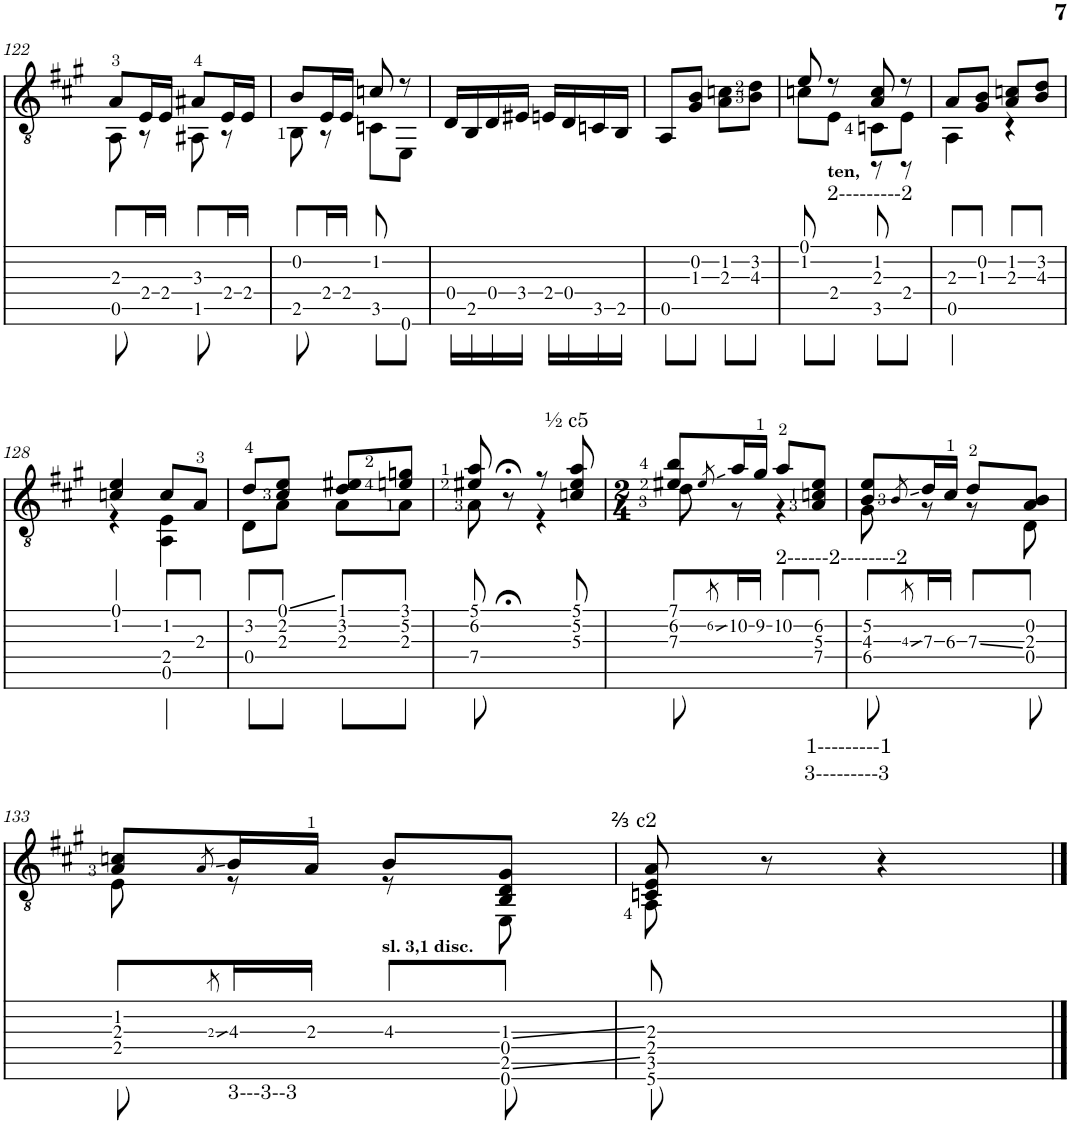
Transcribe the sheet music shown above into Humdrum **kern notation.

**kern	**kern
*part2	*part1
*staff2	*staff1
*I"Chitarra classica (Intavolatura)	*I"Chitarra classica
!!LO:PB:g=z
*	*clefGv2
*k[f#c#g#]	*k[f#c#g#]
*M2/4	*M2/4
=122	=122
*^	*^
8A/L	8AA\	8A/L	8AA\
16E/L	8r	16E/L	8r
16E/JJ	.	16E/JJ	.
8A#X/L	8AA#X\	8A#X/L	8AA#X\
16E/L	8r	16E/L	8r
16E/JJ	.	16E/JJ	.
=123	=123	=123	=123
8B/L	8BB\	8B/L	8BB\
16E/L	8r	16E/L	8r
16E/JJ	.	16E/JJ	.
8cn/	8Cn\L	8cn/	8Cn\L
8r	8EE\J	8r	8EE\J
*v	*v	*	*
*	*v	*v
=124	=124
16D\LL	16D/LL
16BB\	16BB/
16D\	16D/
16E#X\JJ	16E#X/JJ
16En\LL	16En/LL
16D\	16D/
16Cn\	16Cn/
16BB\JJ	16BB/JJ
=125	=125
8AA\L	8AA/L
8G#\ 8B\J	8G#/ 8B/J
8A\ 8cn\L	8A\ 8cn\L
8B\ 8d\J	8B\ 8d\J
=126	=126
*^	*^
*	*^	*	*^
8e/	8cn\L	4ryy	8e/	8cn\L	4ryy
!LO:TX:a:t=2---------2	!	!	!	!	!
!LO:TX:a:B:t=ten,	!	!	!	!	!
8r	8E\J	.	8r	8E\J	.
8A/ 8c/	8Cn\L	8r	8A/ 8c/	8Cn\L	8r
8r	8E\J	8r	8r	8E\J	8r
*	*v	*v	*	*	*
*	*	*	*v	*v
=127	=127	=127	=127
8A/L	4AA\	8A/L	4AA\
8G#/ 8B/J	.	8G#/ 8B/J	.
8A/ 8cn/L	4r	8A/ 8cn/L	4r
8B/ 8d/J	.	8B/ 8d/J	.
!!LO:LB:g=z	!!
=128	=128	=128	=128
4cn/ 4e/	4r	4cn/ 4e/	4r
8c/L	4AA\ 4E\	8c/L	4AA\ 4E\
8A/J	.	8A/J	.
=129	=129	=129	=129
8d/L	8D\L	8d/L	8D\L
8c#/ 8e/J	8A\J	8c#/ 8e/J	8A\J
8d/ 8e#X/L	8A\L	8d/ 8e#X/L	8A\L
8en/ 8gn/J	8A\J	8en/ 8gn/J	8A\J
=130	=130	=130	=130
8e#X/ 8a/	8A\	8e#X/ 8a/	8A\
8r;<	8ryy	8r;<	8ryy
8r	4r	8r	4r
!	!	!LO:TX:a:t=½ c5	!
8c/ 8e/ 8a/	.	8cn/ 8e#/ 8a/	.
=131	=131	=131	=131
*M2/4	*	*M2/4	*
8e#X/ 8b/L	8d\	8e#X/ 8b/L	8d\
8qe#/	.	8qe#/	.
16a/L	8r	16a/L	8r
16g#/JJ	.	16g#/JJ	.
!LO:TX:a:t=2------2--------2	!	!	!
8a/L	4r	8a/L	4r
!LO:TX:b:t=1---------1	!	!	!
!LO:TX:b:t=3---------3	!	!	!
8A/ 8cn/ 8e#/J	.	8A/ 8cn/ 8e#/J	.
=132	=132	=132	=132
8B/ 8e/L	8G#\	8B/ 8e/L	8G#\
8qB/	.	8qB/	.
16d/L	8r	16d/L	8r
16c#/JJ	.	16c#/JJ	.
8d/L	8r	8d/L	8r
8A/ 8B/J	8D\	8A/ 8B/J	8D\
!!LO:LB:g=z	!!
=133	=133	=133	=133
8A/ 8cn/L	8E\	8A/ 8cn/L	8E\
8qA/	.	8qA/	.
!LO:TX:b:t=3---3--3	!	!	!
16B/L	8r	16B/L	8r
16A/JJ	.	16A/JJ	.
!LO:TX:a:B:t=sl. 3,1 disc.	!	!	!
8B/L	8r	8B/L	8r
8BB/ 8D/ 8G#/J	8EE\	8BB/ 8D/ 8G#/J	8EE\
=134	=134	=134	=134
!	!	!LO:TX:a:t=⅔ c2	!
8Cn/ 8E/ 8A/	8AA\	8Cn/ 8E/ 8A/	8AA\
8r	4.ryy	8r	4.ryy
4r	.	4r	.
*v	*v	*	*
*	*v	*v
==	==
*-	*-
